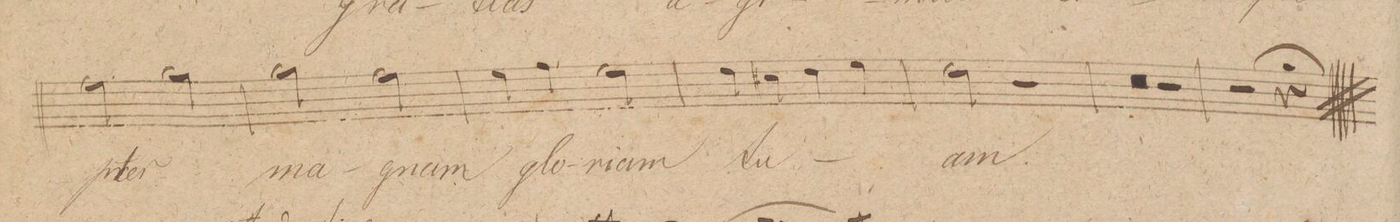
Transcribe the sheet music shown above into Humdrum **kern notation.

**kern	**text	**dynam
*I"Tenore.	*	*
*clefC4	*	*
*k[f#c#g#]	*	*
*met(c|)	*	*
*M2/2	*	*
2e\	-pter	.
2f#\	.	.
=56	=56	=56
2f#\	ma-	.
2e\	-gnam	.
=57	=57	=57
4d\	glo-	.
4e\	-ri-	.
2d\	-am	.
=58	=58	=58
4c#\	tu-	.
4B#X\	.	.
4c#\	.	.
4d\	.	.
=59	=59	=59
2c#\	-am	.
2r	.	.
=60	=60	=60
0r	.	.
=61	=61	=61
=62	=62	=62
1r	.	.
=63	=63	=63
2r	.	.
4r;	.	.
4ryy	.	.
=64||	=64||	=64||
*k[f#c#]	*	*
*D:	*	*
*M3/4	*	*
*-	*-	*-
